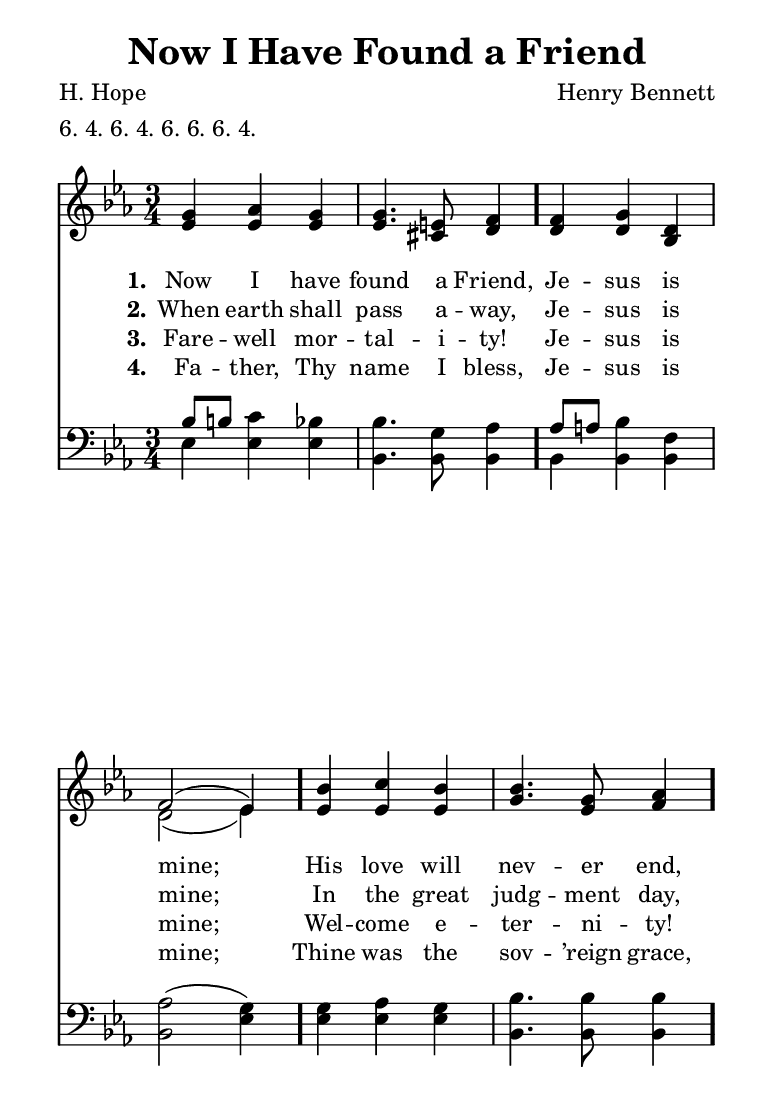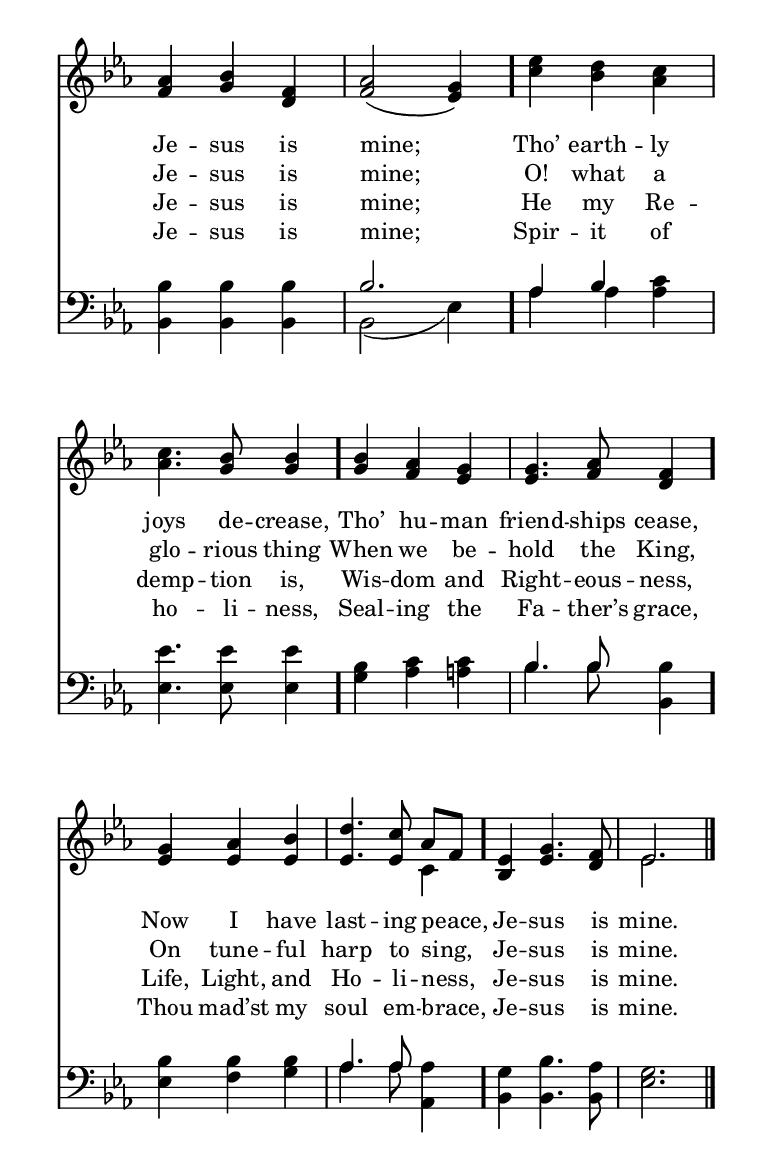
\include "common/global.ily"
\paper {
  \include "common/paper.ily"
  ragged-last-bottom = ##t
}

\header{
  hymnnumber = "233"
  title = "Now I Have Found a Friend"
  tunename = "Jesus Mine"
  meter = "6. 4. 6. 4. 6. 6. 6. 4."
  poet = "H. Hope"
  composer = "Henry Bennett"
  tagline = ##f
}

global = {
  \include "common/overrides.ily"
  \override Staff.TimeSignature.style = #'numbered
  \time 3/4
  \override Score.MetronomeMark.transparent = ##t % hide all fermata changes too
  \tempo 4=90
  \key ees \major
  \autoBeamOff
}

notesSoprano = {
\global
\relative c'' {

  g4 aes g | g4. e8 f4 |
  f4 g d | f2( ees4) |
  bes'4 c bes | bes4. g8 aes4 |
  aes4 bes f | aes2( g4) |
  ees'4 d c | c4. bes8 bes4 |
  bes4 aes g | g4. aes8 f4 |
  g4 aes bes | d4. c8 aes8[ f] |
  ees4 g4. f8 | ees2. |

  \bar "|."

}
}

notesAlto = {
\global
\relative e' {

  ees4 ees ees | ees4. cis8 d4 |
  d4 d bes | d2( ees4) |
  ees4 ees ees | g4. ees8 f4 |
  f4 g d | f2( ees4) |
  c'4 bes aes | aes4. g8 g4 |
  g4 f ees | ees4. f8 d4 |
  ees4 ees ees | ees4. ees8 c4 |
  bes4 ees4. d8 | ees2. |

}
}

notesTenor = {
\global
\relative a {

  bes8[ b] c4 bes4 | bes4. g8 aes4 |
  aes8[ a] bes4 f | aes2( g4) |
  g4 aes g | bes4. bes8 bes4 |
  bes4 bes bes | bes2. |
  aes4 bes c | ees4. ees8 ees4 |
  bes4 c c | bes4. bes8 bes4 |
  bes4 bes bes | aes4. aes8 aes4 |
  g4 bes4. aes8 | g2. |

}
}

notesBass = {
\global
\relative f {

  ees4 ees ees | bes4. bes8 bes4 |
  bes4 bes bes | bes2( ees4) |
  ees4 ees ees | bes4. bes8 bes4 |
  bes4 bes bes | bes2( ees4) |
  aes4 aes aes | ees4. ees8 ees4 |
  g4 aes a | bes4. bes8 bes,4 |
  ees4 f g | aes4. aes8 aes,4 |
  bes4 bes4. bes8 | ees2. |

}
}

wordsA = \lyricmode {
\set stanza = "1."

Now I have found a Friend, \bar "."
Je -- sus is mine; \bar "."
His love will nev -- er end, \bar "."
Je -- sus is mine; \bar "."
Tho’ earth -- ly joys de -- crease, \bar "."
Tho’ hu -- man friend -- ships cease, \bar "."
Now I have last -- ing peace, \bar "."
Je -- sus is mine. \bar "."

}

wordsB = \lyricmode {
\set stanza = "2."

When earth shall pass a -- way,
Je -- sus is mine;
In the great judg -- ment day,
Je -- sus is mine;
O! what a glo -- rious thing
When we be -- hold the King,
On tune -- ful harp to sing,
Je -- sus is mine.

}

wordsC = \lyricmode {
\set stanza = "3."

Fare -- well mor -- tal -- i -- ty!
Je -- sus is mine;
Wel -- come e -- ter -- ni -- ty!
Je -- sus is mine;
He my Re -- demp -- tion is,
Wis -- dom and Right -- eous -- ness,
Life, Light, and Ho -- li -- ness,
Je -- sus is mine.

}

wordsD = \lyricmode {
\set stanza = "4."

Fa -- ther, Thy name I bless,
Je -- sus is mine;
Thine was the sov -- ’reign grace,
Je -- sus is mine;
Spir -- it of ho -- li -- ness,
Seal -- ing the Fa -- ther’s grace,
Thou mad’st my soul em -- brace,
Je -- sus is mine.

}

\score {
  \context ChoirStaff <<
    \context Staff = upper <<
      \set ChoirStaff.systemStartDelimiter = #'SystemStartBar
      \set ChoirStaff.printPartCombineTexts = ##f
      \partcombine #'(2 . 9) \notesSoprano \notesAlto
      \context NullVoice = sopranos { \voiceOne << \notesSoprano >> }
      \context NullVoice = altos { \voiceTwo << \notesAlto >> }
      \context Lyrics = one   \lyricsto sopranos \wordsA
      \context Lyrics = two   \lyricsto sopranos \wordsB
      \context Lyrics = three \lyricsto sopranos \wordsC
      \context Lyrics = four  \lyricsto sopranos \wordsD
    >>
    \context Staff = men <<
      \clef bass
      \set ChoirStaff.printPartCombineTexts = ##f
      \partcombine #'(2 . 9) \notesTenor \notesBass
      \context NullVoice = tenors { \voiceOne << \notesTenor >> }
      \context NullVoice = basses { \voiceTwo << \notesBass >> }
    >>
  >>
  \layout {
    \include "common/layout.ily"
  }
  \midi{
    \include "common/midi.ily"
  }
}

\version "2.19.49"  % necessary for upgrading to future LilyPond versions.

% vi:set et ts=2 sw=2 ai nocindent syntax=lilypond:
